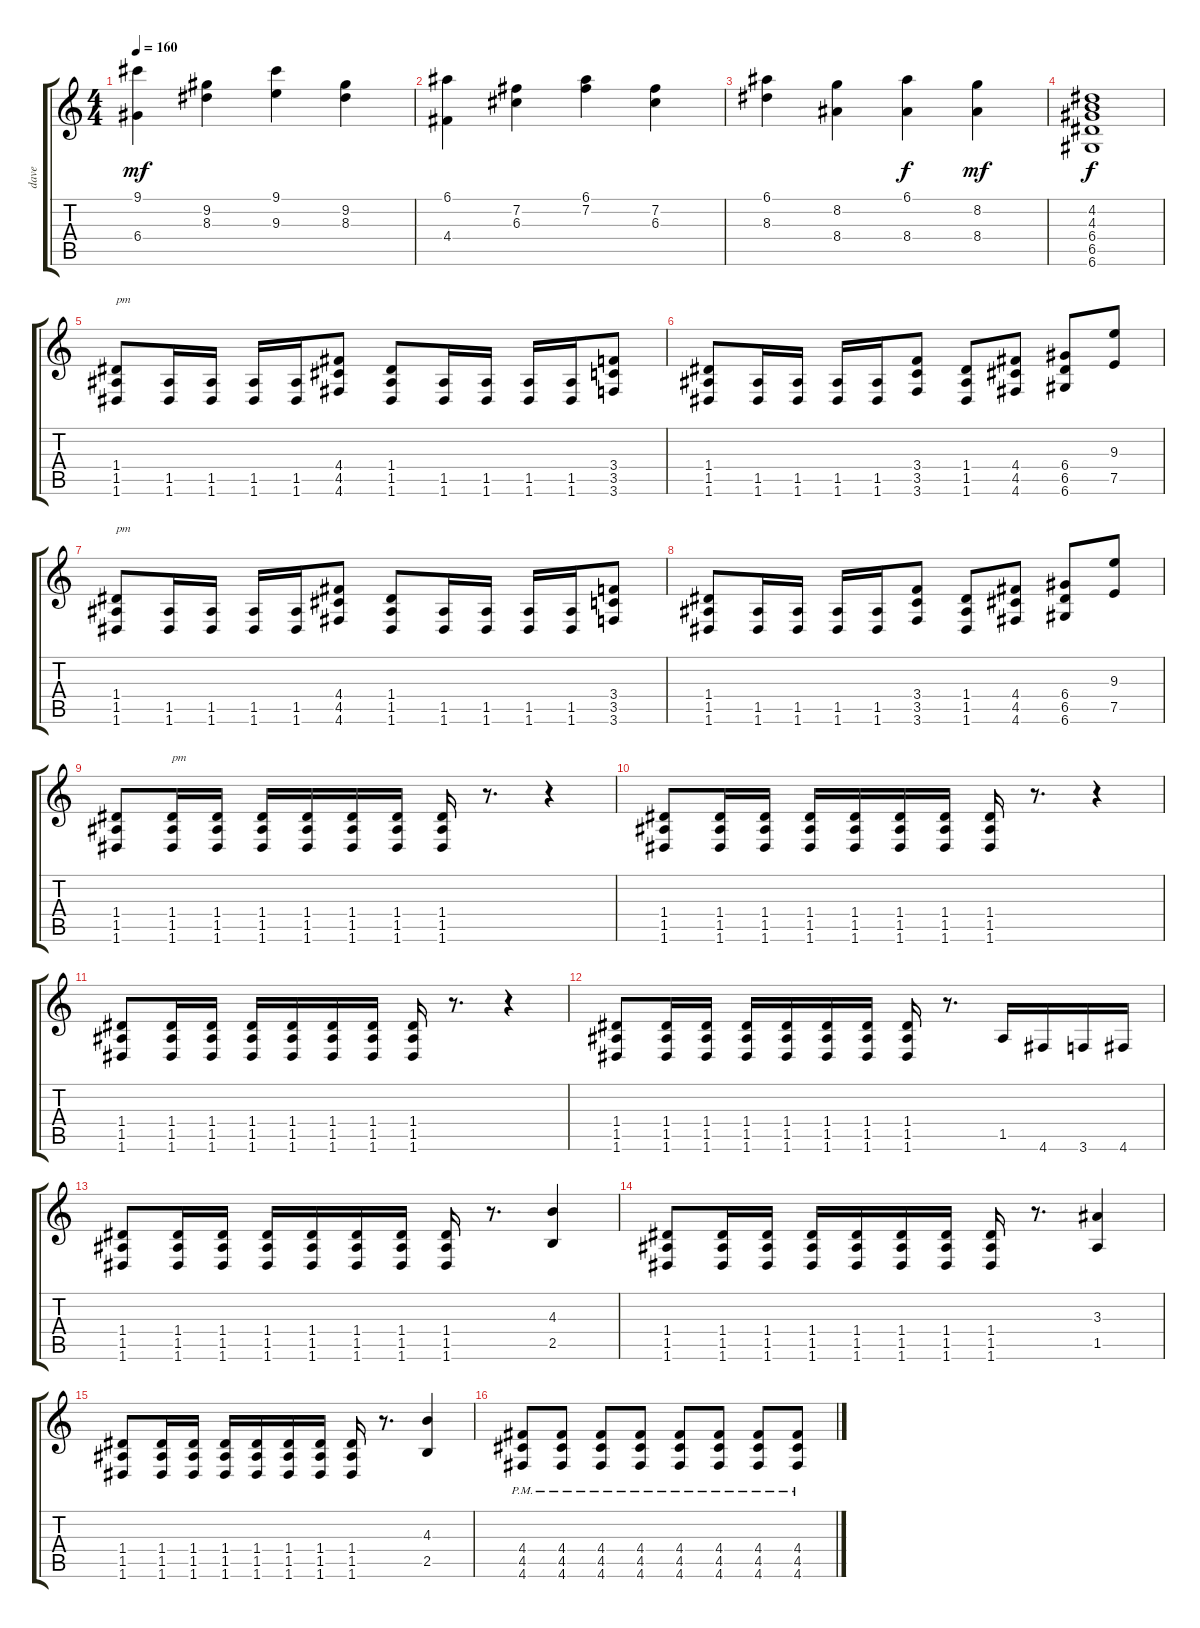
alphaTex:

\track ("dave" "dave") {instrument distortionguitar}
\staff {score tabs}
\tuning (E4 B3 G3 D3 A2 D2) {hide}
\ts (4 4)
\tempo 160
\clef g2
\ks c
(9.1 6.4).4{dy mf} (9.2 8.3).4 (9.1 9.3).4 (9.2 8.3).4 |
(6.1 4.4).4 (7.2 6.3).4 (6.1 7.2).4 (7.2 6.3).4 |
(6.1 8.3).4 (8.2 8.4).4 (6.1 8.4).4{dy f} (8.2 8.4).4{dy mf} |
(4.2 4.3 6.4 6.5 6.6).1{dy f volume 7} |
(1.4 1.5 1.6).8{txt "pm" volume 13} (1.5 1.6).16 (1.5 1.6).16 (1.5 1.6).16 (1.5 1.6).16 (4.4 4.5 4.6).8 (1.4 1.5 1.6).8 (1.5 1.6).16 (1.5 1.6).16 (1.5 1.6).16 (1.5 1.6).16 (3.4 3.5 3.6).8 |
(1.4 1.5 1.6).8 (1.5 1.6).16 (1.5 1.6).16 (1.5 1.6).16 (1.5 1.6).16 (3.4 3.5 3.6).8 (1.4 1.5 1.6).8 (4.4 4.5 4.6).8 (6.4 6.5 6.6).8 (9.3 7.5).8 |
(1.4 1.5 1.6).8{txt "pm" volume 13} (1.5 1.6).16 (1.5 1.6).16 (1.5 1.6).16 (1.5 1.6).16 (4.4 4.5 4.6).8 (1.4 1.5 1.6).8 (1.5 1.6).16 (1.5 1.6).16 (1.5 1.6).16 (1.5 1.6).16 (3.4 3.5 3.6).8 |
(1.4 1.5 1.6).8 (1.5 1.6).16 (1.5 1.6).16 (1.5 1.6).16 (1.5 1.6).16 (3.4 3.5 3.6).8 (1.4 1.5 1.6).8 (4.4 4.5 4.6).8 (6.4 6.5 6.6).8 (9.3 7.5).8 |
(1.4 1.5 1.6).8 (1.4 1.5 1.6).16{txt "pm"} (1.4 1.5 1.6).16 (1.4 1.5 1.6).16 (1.4 1.5 1.6).16 (1.4 1.5 1.6).16 (1.4 1.5 1.6).16 (1.4 1.5 1.6).16 r.8{d} r.4 |
(1.4 1.5 1.6).8 (1.4 1.5 1.6).16 (1.4 1.5 1.6).16 (1.4 1.5 1.6).16 (1.4 1.5 1.6).16 (1.4 1.5 1.6).16 (1.4 1.5 1.6).16 (1.4 1.5 1.6).16 r.8{d} r.4 |
(1.4 1.5 1.6).8 (1.4 1.5 1.6).16 (1.4 1.5 1.6).16 (1.4 1.5 1.6).16 (1.4 1.5 1.6).16 (1.4 1.5 1.6).16 (1.4 1.5 1.6).16 (1.4 1.5 1.6).16 r.8{d} r.4 |
(1.4 1.5 1.6).8 (1.4 1.5 1.6).16 (1.4 1.5 1.6).16 (1.4 1.5 1.6).16 (1.4 1.5 1.6).16 (1.4 1.5 1.6).16 (1.4 1.5 1.6).16 (1.4 1.5 1.6).16 r.8{d} 1.5.16 4.6.16 3.6.16 4.6.16 |
(1.4 1.5 1.6).8 (1.4 1.5 1.6).16 (1.4 1.5 1.6).16 (1.4 1.5 1.6).16 (1.4 1.5 1.6).16 (1.4 1.5 1.6).16 (1.4 1.5 1.6).16 (1.4 1.5 1.6).16 r.8{d} (4.3 2.5).4 |
(1.4 1.5 1.6).8 (1.4 1.5 1.6).16 (1.4 1.5 1.6).16 (1.4 1.5 1.6).16 (1.4 1.5 1.6).16 (1.4 1.5 1.6).16 (1.4 1.5 1.6).16 (1.4 1.5 1.6).16 r.8{d} (3.3 1.5).4 |
(1.4 1.5 1.6).8 (1.4 1.5 1.6).16 (1.4 1.5 1.6).16 (1.4 1.5 1.6).16 (1.4 1.5 1.6).16 (1.4 1.5 1.6).16 (1.4 1.5 1.6).16 (1.4 1.5 1.6).16 r.8{d} (4.3 2.5).4 |
(4.4{pm} 4.5{pm} 4.6{pm}).8 (4.4{pm} 4.5{pm} 4.6{pm}).8 (4.4{pm} 4.5{pm} 4.6{pm}).8 (4.4{pm} 4.5{pm} 4.6{pm}).8 (4.4{pm} 4.5{pm} 4.6{pm}).8 (4.4{pm} 4.5{pm} 4.6{pm}).8 (4.4{pm} 4.5{pm} 4.6{pm}).8 (4.4{pm} 4.5{pm} 4.6{pm}).8
